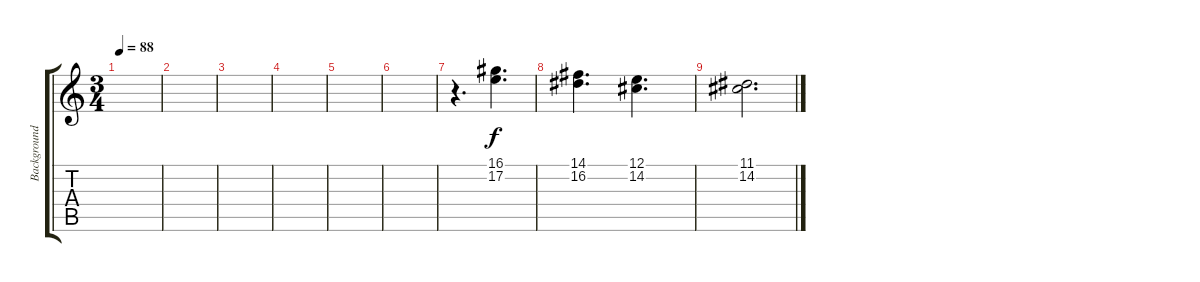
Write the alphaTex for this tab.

\track ("Background Vox Overdub" "Background") {instrument choiraahs}
\staff {score tabs}
\tuning (E4 B3 G3 D3 A2 E2) {hide}
\ts (3 4)
\tempo 88
\clef g2
\ks c
|
|
|
|
|
|
r.4{d} (16.1 17.2).4{d} |
(14.1 16.2).4{d} (12.1 14.2).4{d} |
(11.1 14.2).2{d}
